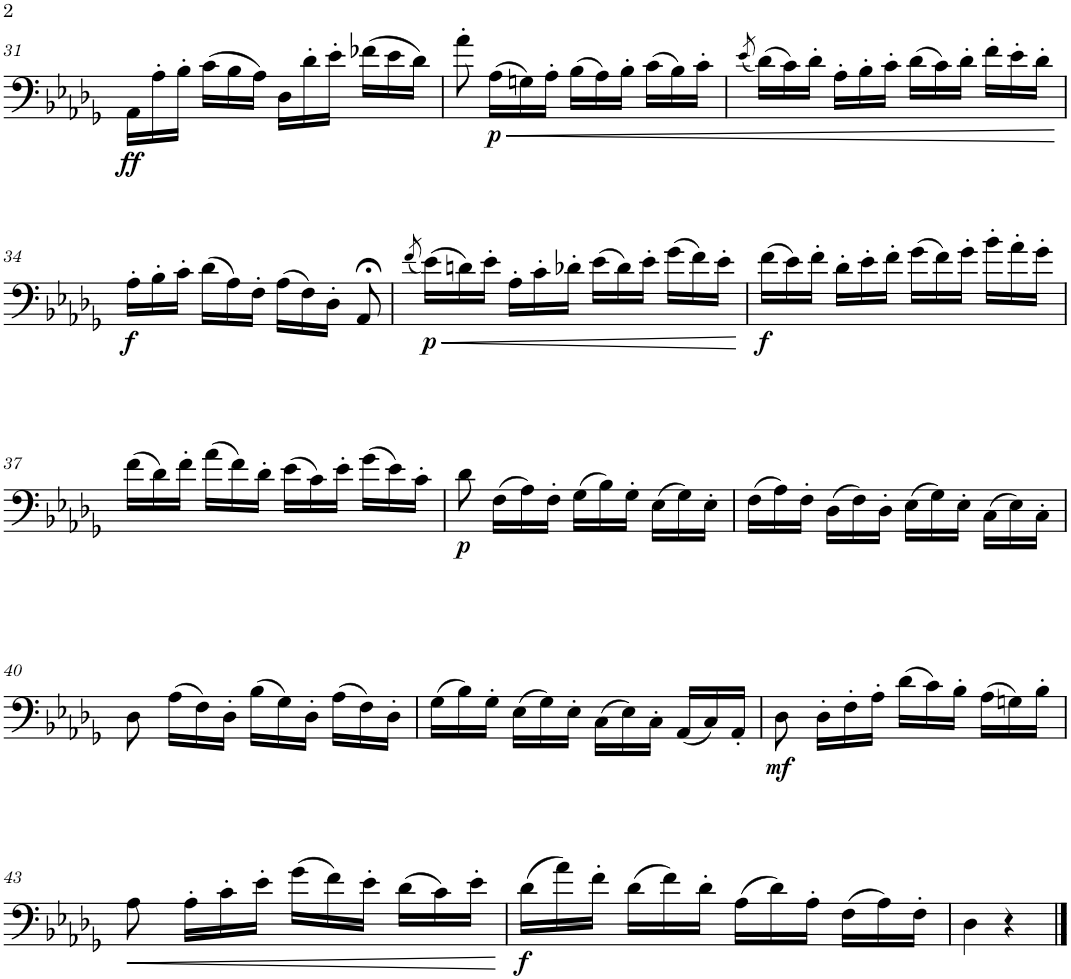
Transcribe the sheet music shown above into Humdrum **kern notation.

**kern	**dynam
*part1	*part1
*staff1	*staff1
*I"Trombone	*
*I'Tbn.	*
!!LO:PB:g=z
*clefF4	*
*k[b-e-a-d-g-]	*
*M2/4	*
=31	=31
!	!LO:DY:b
24AA-\LL	ff
24A-'\	.
24B-'\JJ	.
(24c\LL	.
24B-\	.
24A-\JJ)	.
24D-\LL	.
24d-'\	.
24e-'\JJ	.
(24f-X\LL	.
24e-\	.
24d-\JJ)	.
=32	=32
8a-'\	.
!	!LO:HP:b
!	!LO:DY:n=1:b
(24A-\LL	< p
24Gn\)	.
24A-'\JJ	.
(24B-\LL	.
24A-\)	.
24B-'\JJ	.
(24c\LL	.
24B-\)	.
24c'\JJ	.
=33	=33
(8qe-/	.
(24d-\LL)	.
24c\)	.
24d-'\JJ	.
24A-'\LL	.
24B-'\	.
24c'\JJ	.
(24d-\LL	.
24c\)	.
24d-'\JJ	.
24f'\LL	.
24e-'\	.
24d-'\JJ	.
.	[
!!LO:LB:g=z
=34	=34
!	!LO:DY:b
24A-'\LL	f
24B-'\	.
24c'\JJ	.
(24d-\LL	.
24A-\)	.
24F'\JJ	.
(24A-\LL	.
24F\)	.
24D-'\JJ	.
8AA-;</	.
=35	=35
(8qf/	.
!	!LO:DY:b
(24e-\LL)	p
24dn\)	.
24e-'\JJ	.
24A-'\LL	.
24c'\	.
24d-X'\JJ	.
(24e-\LL	.
24d-\)	.
24e-'\JJ	.
(24g-\LL	.
24f\)	.
24e-'\JJ	.
=36	=36
!	!LO:DY:b
(24f\LL	f
24e-\)	.
24f'\JJ	.
24d-'\LL	.
24e-'\	.
24f'\JJ	.
(24g-\LL	.
24f\)	.
24g-'\JJ	.
24b-'\LL	.
24a-'\	.
24g-'\JJ	.
!!LO:LB:g=z
=37	=37
(24f\LL	.
24d-\)	.
24f'\JJ	.
(24a-\LL	.
24f\)	.
24d-'\JJ	.
(24e-\LL	.
24c\)	.
24e-'\JJ	.
(24g-\LL	.
24e-\)	.
24c'\JJ	.
=38	=38
!	!LO:DY:b
8d-\	p
(24F\LL	.
24A-\)	.
24F'\JJ	.
(24G-\LL	.
24B-\)	.
24G-'\JJ	.
(24E-\LL	.
24G-\)	.
24E-'\JJ	.
=39	=39
(24F\LL	.
24A-\)	.
24F'\JJ	.
(24D-\LL	.
24F\)	.
24D-'\JJ	.
(24E-\LL	.
24G-\)	.
24E-'\JJ	.
(24C\LL	.
24E-\)	.
24C'\JJ	.
!!LO:LB:g=z
=40	=40
8D-\	.
(24A-\LL	.
24F\)	.
24D-'\JJ	.
(24B-\LL	.
24G-\)	.
24D-'\JJ	.
(24A-\LL	.
24F\)	.
24D-'\JJ	.
=41	=41
(24G-\LL	.
24B-\)	.
24G-'\JJ	.
(24E-\LL	.
24G-\)	.
24E-'\JJ	.
(24C\LL	.
24E-\)	.
24C'\JJ	.
*Xbrackettup	*
(24AA-/LL	.
24C/)	.
24AA-'/JJ	.
=42	=42
!	!LO:DY:b
8D-\	mf
*brackettup	*
24D-'\LL	.
24F'\	.
24A-'\JJ	.
(24d-\LL	.
24c\)	.
24B-'\JJ	.
(24A-\LL	.
24Gn\)	.
24B-'\JJ	.
!!LO:LB:g=z
=43	=43
!	!LO:HP:b
8A-\	<
24A-'\LL	.
24c'\	.
24e-'\JJ	.
(24g-\LL	.
24f\)	.
24e-'\JJ	.
(24d-\LL	.
24c\)	.
24e-'\JJ	.
.	[
=44	=44
!	!LO:DY:b
(24d-\LL	f
24a-\)	.
24f'\JJ	.
(24d-\LL	.
24f\)	.
24d-'\JJ	.
(24A-\LL	.
24d-\)	.
24A-'\JJ	.
(24F\LL	.
24A-\)	.
24F'\JJ	.
=45	=45
4D-\	.
4r	.
==	==
*-	*-
